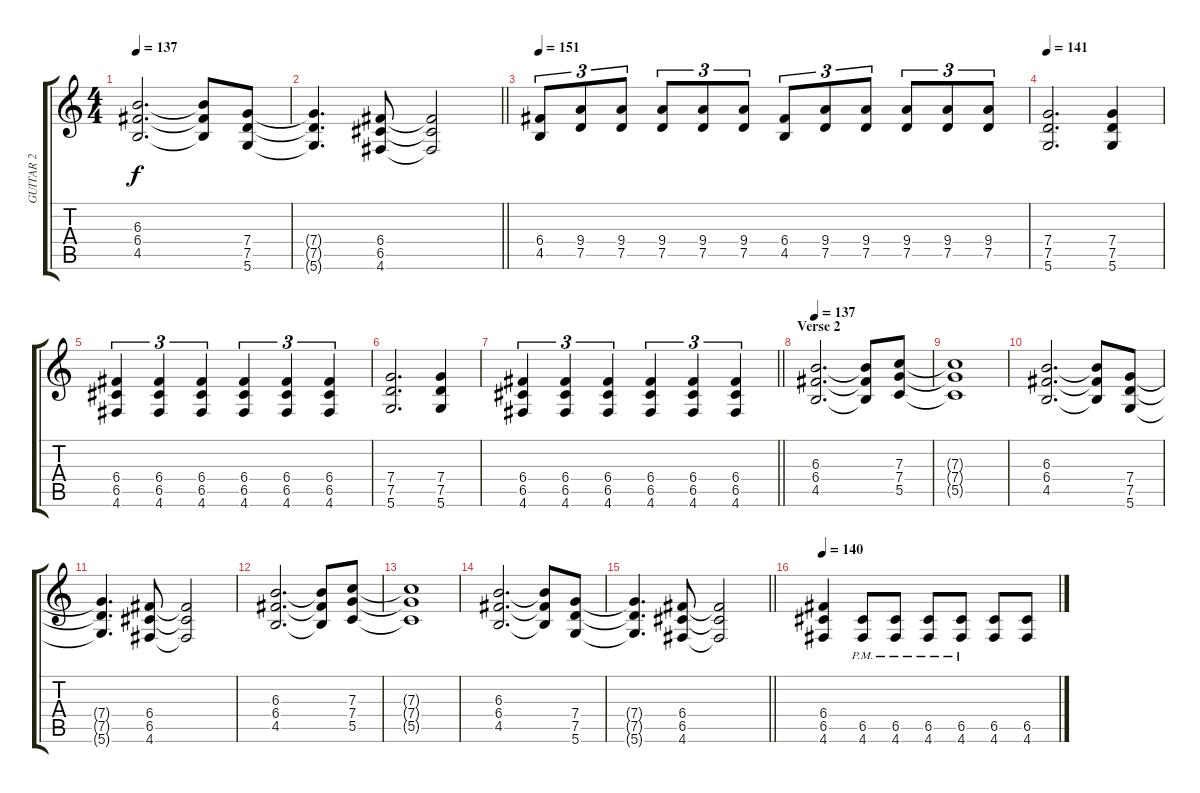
\track ("GUITAR 2" "GUITAR 2") {instrument overdrivenguitar}
\staff {score tabs}
\tuning (D4 A3 F3 C3 G2 D2) {hide}
\ts (4 4)
\tempo 137
\clef g2
\ks c
(6.3 6.4 4.5).2{d dy f} (6.3{t} 6.4{t} 4.5{t}).8 (7.4 7.5 5.6).8 |
\barLineRight lightlight
(7.4{t} 7.5{t} 5.6{t}).4{d} (6.4 6.5 4.6).8 (6.4{t} 6.5{t} 4.6{t}).2 |
\tempo 151
(6.4 4.5).8{tu (3 2)} (9.4 7.5).8{tu (3 2)} (9.4 7.5).8{tu (3 2)} (9.4 7.5).8{tu (3 2)} (9.4 7.5).8{tu (3 2)} (9.4 7.5).8{tu (3 2)} (6.4 4.5).8{tu (3 2)} (9.4 7.5).8{tu (3 2)} (9.4 7.5).8{tu (3 2)} (9.4 7.5).8{tu (3 2)} (9.4 7.5).8{tu (3 2)} (9.4 7.5).8{tu (3 2)} |
\tempo 141
(7.4 7.5 5.6).2{d} (7.4 7.5 5.6).4 |
(6.4 6.5 4.6).4{tu (3 2)} (6.4 6.5 4.6).4{tu (3 2)} (6.4 6.5 4.6).4{tu (3 2)} (6.4 6.5 4.6).4{tu (3 2)} (6.4 6.5 4.6).4{tu (3 2)} (6.4 6.5 4.6).4{tu (3 2)} |
(7.4 7.5 5.6).2{d} (7.4 7.5 5.6).4 |
\barLineRight lightlight
(6.4 6.5 4.6).4{tu (3 2)} (6.4 6.5 4.6).4{tu (3 2)} (6.4 6.5 4.6).4{tu (3 2)} (6.4 6.5 4.6).4{tu (3 2)} (6.4 6.5 4.6).4{tu (3 2)} (6.4 6.5 4.6).4{tu (3 2)} |
\section ("" "Verse 2")
\tempo 137
(6.3 6.4 4.5).2{d} (6.3{t} 6.4{t} 4.5{t}).8 (7.3 7.4 5.5).8 |
(7.3{t} 7.4{t} 5.5{t}).1 |
(6.3 6.4 4.5).2{d} (6.3{t} 6.4{t} 4.5{t}).8 (7.4 7.5 5.6).8 |
(7.4{t} 7.5{t} 5.6{t}).4{d} (6.4 6.5 4.6).8 (6.4{t} 6.5{t} 4.6{t}).2 |
(6.3 6.4 4.5).2{d} (6.3{t} 6.4{t} 4.5{t}).8 (7.3 7.4 5.5).8 |
(7.3{t} 7.4{t} 5.5{t}).1 |
(6.3 6.4 4.5).2{d} (6.3{t} 6.4{t} 4.5{t}).8 (7.4 7.5 5.6).8 |
\barLineRight lightlight
(7.4{t} 7.5{t} 5.6{t}).4{d} (6.4 6.5 4.6).8 (6.4{t} 6.5{t} 4.6{t}).2 |
\tempo 140
(6.4 6.5 4.6).4 (6.5{pm} 4.6{pm}).8 (6.5{pm} 4.6{pm}).8 (6.5{pm} 4.6{pm}).8 (6.5{pm} 4.6{pm}).8 (6.5 4.6).8 (6.5 4.6).8
